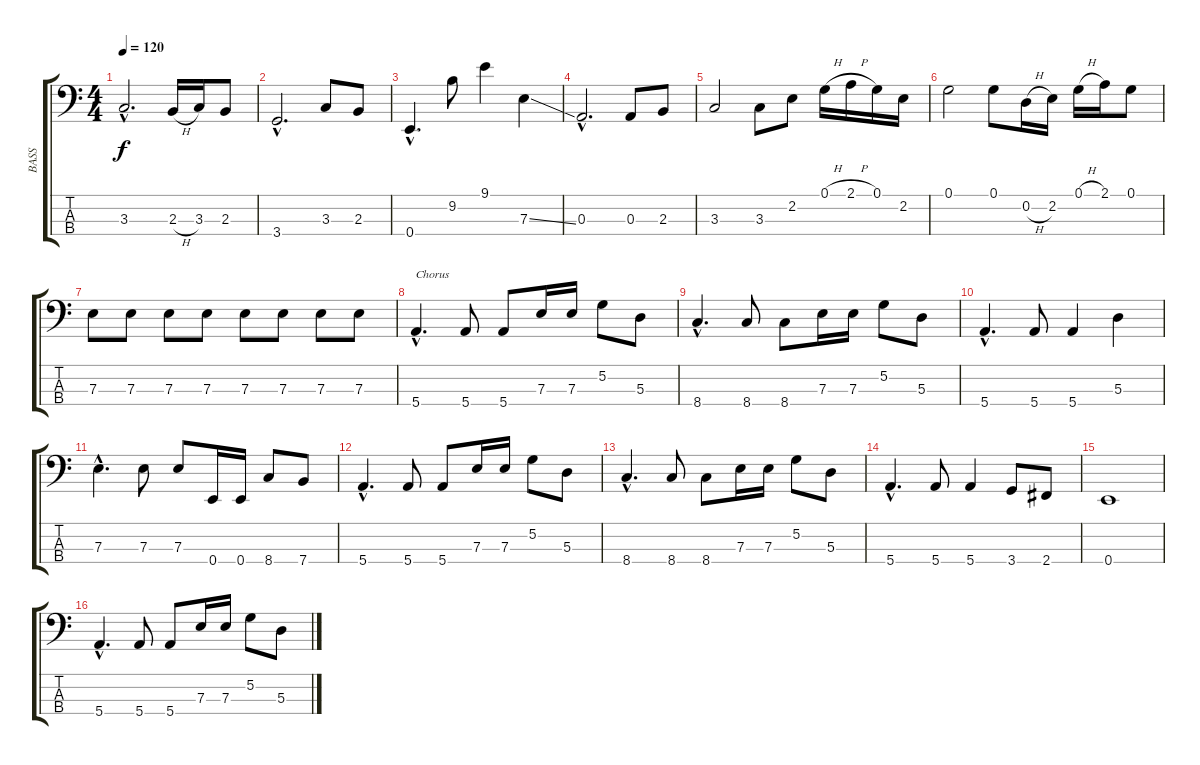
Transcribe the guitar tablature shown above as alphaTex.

\track ("BASS" "BASS") {instrument electricbasspick}
\staff {score tabs}
\tuning (G2 D2 A1 E1) {hide}
\ts (4 4)
\tempo 120
\clef f4
\ks c
3.3{hac}.2{d dy f} 2.3{h}.16 3.3.16 2.3.8 |
3.4{hac}.2{d} 3.3.8 2.3.8 |
0.4{hac}.4{d} 9.2.8 9.1.4 7.3{ss}.4 |
0.3{hac}.2{d} 0.3.8 2.3.8 |
3.3.2 3.3.8 2.2.8 0.1{h}.16 2.1{h}.16 0.1.16 2.2.16 |
0.1.2 0.1.8 0.2{h}.16 2.2.16 0.1{h}.16 2.1.16 0.1.8 |
7.3.8 7.3.8 7.3.8 7.3.8 7.3.8 7.3.8 7.3.8 7.3.8 |
5.4{hac}.4{d txt "Chorus"} 5.4.8 5.4.8 7.3.16 7.3.16 5.2.8 5.3.8 |
8.4{hac}.4{d} 8.4.8 8.4.8 7.3.16 7.3.16 5.2.8 5.3.8 |
5.4{hac}.4{d} 5.4.8 5.4.4 5.3.4 |
7.3{hac}.4{d} 7.3.8 7.3.8 0.4.16 0.4.16 8.4.8 7.4.8 |
5.4{hac}.4{d} 5.4.8 5.4.8 7.3.16 7.3.16 5.2.8 5.3.8 |
8.4{hac}.4{d} 8.4.8 8.4.8 7.3.16 7.3.16 5.2.8 5.3.8 |
5.4{hac}.4{d} 5.4.8 5.4.4 3.4.8 2.4.8 |
0.4.1 |
5.4{hac}.4{d} 5.4.8 5.4.8 7.3.16 7.3.16 5.2.8 5.3.8
